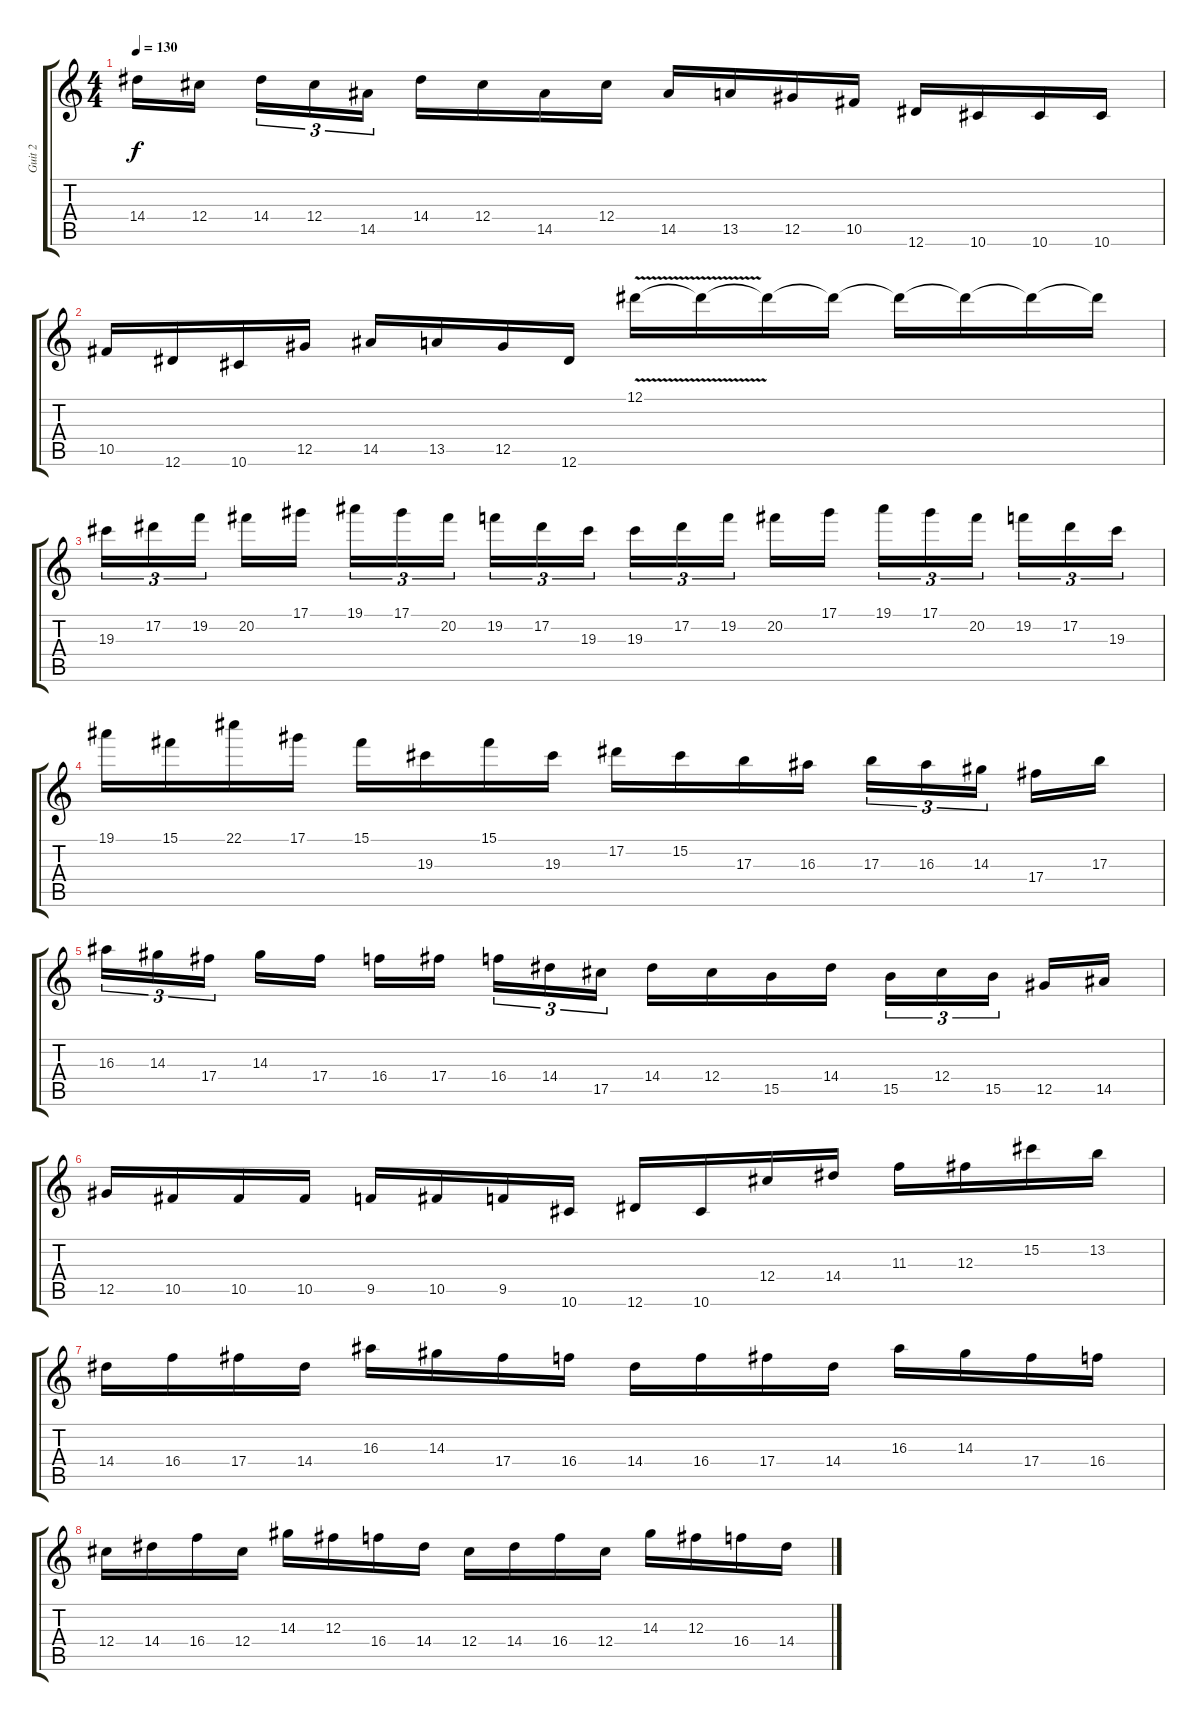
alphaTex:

\track ("Guit 2" "Guit 2") {instrument distortionguitar}
\staff {score tabs}
\tuning (Eb4 Bb3 Gb3 Db3 Ab2 Eb2) {hide}
\ts (4 4)
\tempo 130
\clef g2
\ks c
14.4.16{dy f} 12.4.16 14.4.16{tu (3 2)} 12.4.16{tu (3 2)} 14.5.16{tu (3 2)} 14.4.16 12.4.16 14.5.16 12.4.16 14.5.16 13.5.16 12.5.16 10.5.16 12.6.16 10.6.16 10.6.16 10.6.16 |
10.5.16 12.6.16 10.6.16 12.5.16 14.5.16 13.5.16 12.5.16 12.6.16 12.1{v}.16 12.1{t}.16 12.1{t}.16 12.1{t}.16 12.1{t}.16 12.1{t}.16 12.1{t}.16 12.1{t}.16 |
19.3.16{tu (3 2)} 17.2.16{tu (3 2)} 19.2.16{tu (3 2)} 20.2.16 17.1.16 19.1.16{tu (3 2)} 17.1.16{tu (3 2)} 20.2.16{tu (3 2)} 19.2.16{tu (3 2)} 17.2.16{tu (3 2)} 19.3.16{tu (3 2)} 19.3.16{tu (3 2)} 17.2.16{tu (3 2)} 19.2.16{tu (3 2)} 20.2.16 17.1.16 19.1.16{tu (3 2)} 17.1.16{tu (3 2)} 20.2.16{tu (3 2)} 19.2.16{tu (3 2)} 17.2.16{tu (3 2)} 19.3.16{tu (3 2)} |
19.1.16 15.1.16 22.1.16 17.1.16 15.1.16 19.3.16 15.1.16 19.3.16 17.2.16 15.2.16 17.3.16 16.3.16 17.3.16{tu (3 2)} 16.3.16{tu (3 2)} 14.3.16{tu (3 2)} 17.4.16 17.3.16 |
16.3.16{tu (3 2)} 14.3.16{tu (3 2)} 17.4.16{tu (3 2)} 14.3.16 17.4.16 16.4.16 17.4.16 16.4.16{tu (3 2)} 14.4.16{tu (3 2)} 17.5.16{tu (3 2)} 14.4.16 12.4.16 15.5.16 14.4.16 15.5.16{tu (3 2)} 12.4.16{tu (3 2)} 15.5.16{tu (3 2)} 12.5.16 14.5.16 |
12.5.16 10.5.16 10.5.16 10.5.16 9.5.16 10.5.16 9.5.16 10.6.16 12.6.16 10.6.16 12.4.16 14.4.16 11.3.16 12.3.16 15.2.16 13.2.16 |
14.4.16 16.4.16 17.4.16 14.4.16 16.3.16 14.3.16 17.4.16 16.4.16 14.4.16 16.4.16 17.4.16 14.4.16 16.3.16 14.3.16 17.4.16 16.4.16 |
12.4.16 14.4.16 16.4.16 12.4.16 14.3.16 12.3.16 16.4.16 14.4.16 12.4.16 14.4.16 16.4.16 12.4.16 14.3.16 12.3.16 16.4.16 14.4.16
